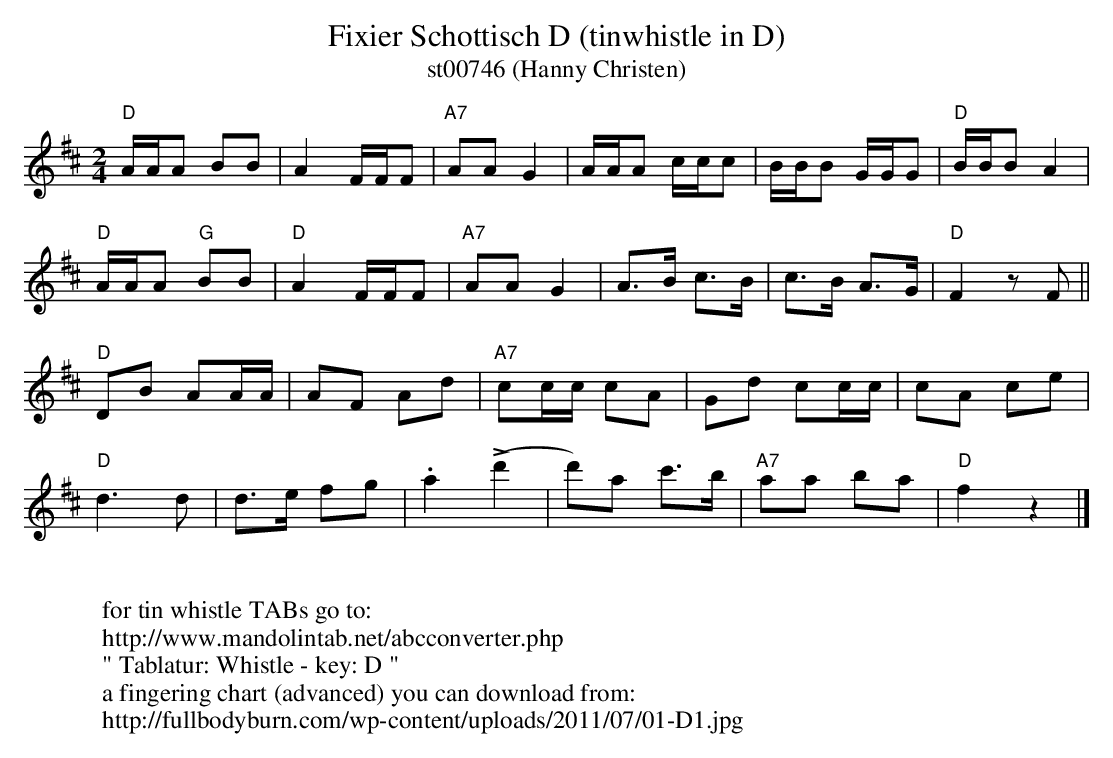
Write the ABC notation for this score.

X:1
T: Fixier Schottisch D (tinwhistle in D)
T: st00746 (Hanny Christen)
M:2/4
L:1/8
K:D transpose=3
"D"A/A/A BB | A2 F/F/F | "A7"AAG2 | A/A/A c/c/c | B/B/B G/G/G | "D"B/B/BA2 |
"D"A/A/A "G"BB | "D"A2 F/F/F | "A7"AAG2 | A>B c>B | c>B A>G | "D"F2zF ||
"D"DB AA/A/ | AF Ad | "A7"cc/c/ cA | Gd cc/c/ | cA ce |
"D"d3d | d>e fg | .a2(!>!d'2 | d')a c'>b | "A7"aa ba | "D"f2z2 |]
W:
W:for tin whistle TABs go to:
W:http://www.mandolintab.net/abcconverter.php
W:" Tablatur: Whistle - key: D "
W:a fingering chart (advanced) you can download from:
W:http://fullbodyburn.com/wp-content/uploads/2011/07/01-D1.jpg
